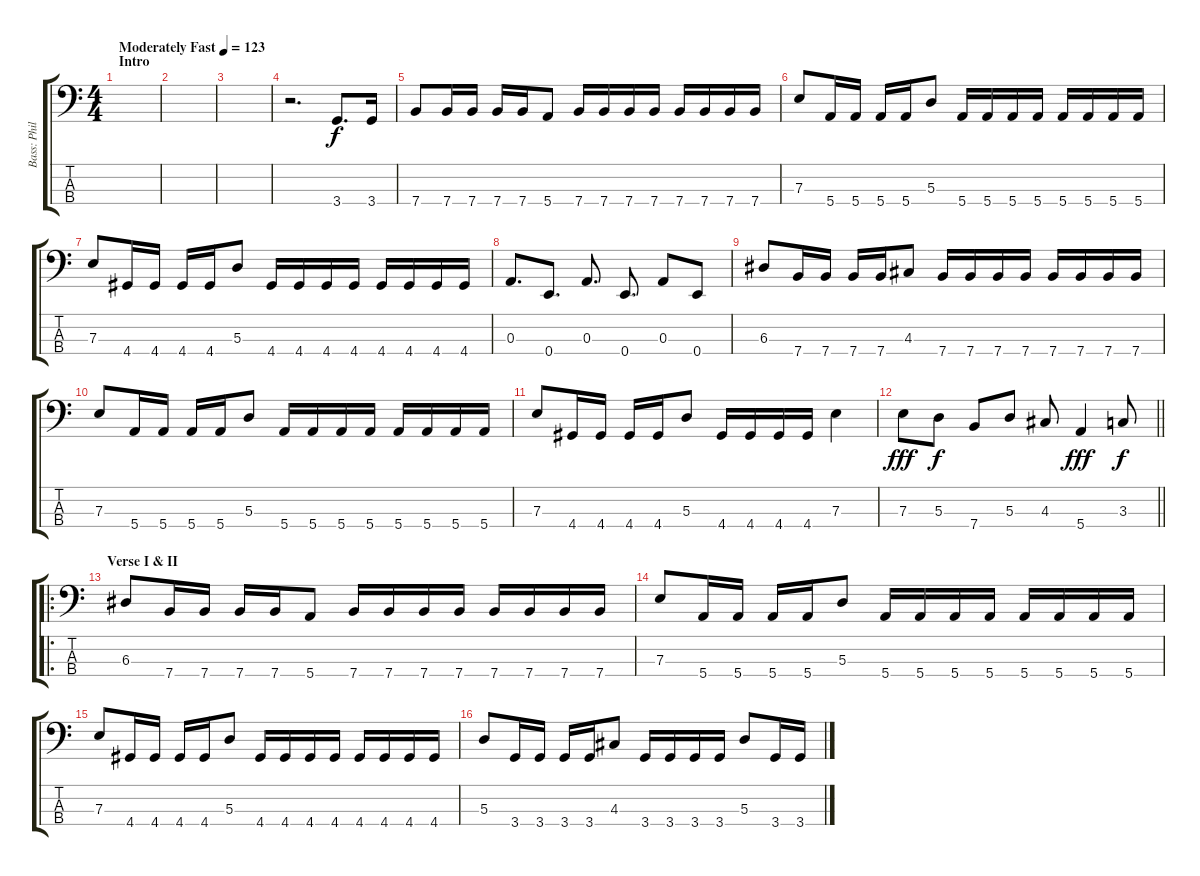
\track ("Bass: Phillip" "Bass: Phil") {instrument electricbassfinger}
\staff {score tabs}
\tuning (G2 D2 A1 E1) {hide}
\ts (4 4)
\section ("" "Intro")
\tempo (123 "Moderately Fast")
\clef f4
\ks c
|
|
|
r.2{d} 3.4.8{d} 3.4.16 |
7.4.8 7.4.16 7.4.16 7.4.16 7.4.16 5.4.8 7.4.16 7.4.16 7.4.16 7.4.16 7.4.16 7.4.16 7.4.16 7.4.16 |
7.3.8 5.4.16 5.4.16 5.4.16 5.4.16 5.3.8 5.4.16 5.4.16 5.4.16 5.4.16 5.4.16 5.4.16 5.4.16 5.4.16 |
7.3.8 4.4.16 4.4.16 4.4.16 4.4.16 5.3.8 4.4.16 4.4.16 4.4.16 4.4.16 4.4.16 4.4.16 4.4.16 4.4.16 |
0.3.8{d} 0.4.8{d} 0.3.8{d} 0.4.8{d} 0.3.8 0.4.8 |
6.3.8 7.4.16 7.4.16 7.4.16 7.4.16 4.3.8 7.4.16 7.4.16 7.4.16 7.4.16 7.4.16 7.4.16 7.4.16 7.4.16 |
7.3.8 5.4.16 5.4.16 5.4.16 5.4.16 5.3.8 5.4.16 5.4.16 5.4.16 5.4.16 5.4.16 5.4.16 5.4.16 5.4.16 |
7.3.8 4.4.16 4.4.16 4.4.16 4.4.16 5.3.8 4.4.16 4.4.16 4.4.16 4.4.16 7.3.4 |
\barLineRight lightlight
7.3.8{dy fff} 5.3.8{dy f} 7.4.8 5.3.8 4.3.8 5.4.4{dy fff} 3.3.8{dy f} |
\ro
\section ("" "Verse I & II")
6.3.8 7.4.16 7.4.16 7.4.16 7.4.16 5.4.8 7.4.16 7.4.16 7.4.16 7.4.16 7.4.16 7.4.16 7.4.16 7.4.16 |
7.3.8 5.4.16 5.4.16 5.4.16 5.4.16 5.3.8 5.4.16 5.4.16 5.4.16 5.4.16 5.4.16 5.4.16 5.4.16 5.4.16 |
7.3.8 4.4.16 4.4.16 4.4.16 4.4.16 5.3.8 4.4.16 4.4.16 4.4.16 4.4.16 4.4.16 4.4.16 4.4.16 4.4.16 |
5.3.8 3.4.16 3.4.16 3.4.16 3.4.16 4.3.8 3.4.16 3.4.16 3.4.16 3.4.16 5.3.8 3.4.16 3.4.16
